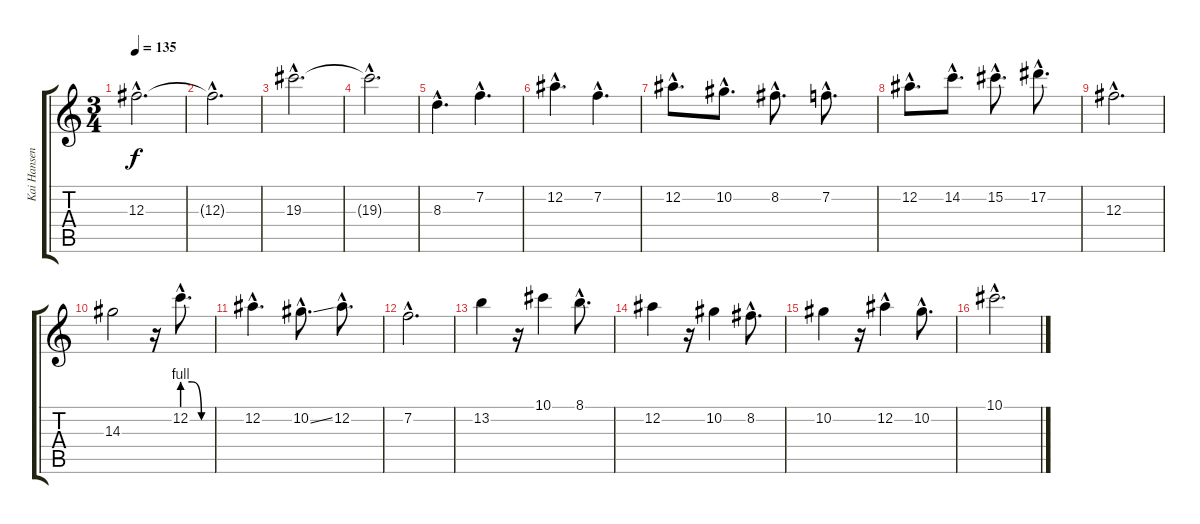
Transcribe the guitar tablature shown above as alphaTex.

\track ("Kai Hansen" "Kai Hansen") {instrument overdrivenguitar}
\staff {score tabs}
\tuning (Eb4 Bb3 Gb3 Db3 Ab2 Eb2) {hide}
\ts (3 4)
\tempo 135
\clef g2
\ks c
12.3{hac}.2{d dy f} |
12.3{hac t}.2{d} |
19.3{hac}.2{d} |
19.3{hac t}.2{d} |
8.3{hac}.4{d} 7.2{hac}.4{d} |
12.2{hac}.4{d} 7.2{hac}.4{d} |
12.2{hac}.8{d} 10.2{hac}.8{d} 8.2{hac}.8{d} 7.2{hac}.8{d} |
12.2{hac}.8{d} 14.2{hac}.8{d} 15.2{hac}.8{d} 17.2{hac}.8{d} |
12.3{hac}.2{d} |
14.3.2 r.16 12.2{be (custom 0 4 20 4 40 0 60 0) hac}.8{d} |
12.2{hac}.4{d} 10.2{ss hac}.8{d} 12.2{hac}.8{d} |
7.2{hac}.2{d} |
13.2.4 r.16 10.1.4 8.1{hac}.8{d} |
12.2.4 r.16 10.2.4 8.2{hac}.8{d} |
10.2.4 r.16 12.2{hac}.4 10.2{hac}.8{d} |
10.1{hac}.2{d}
